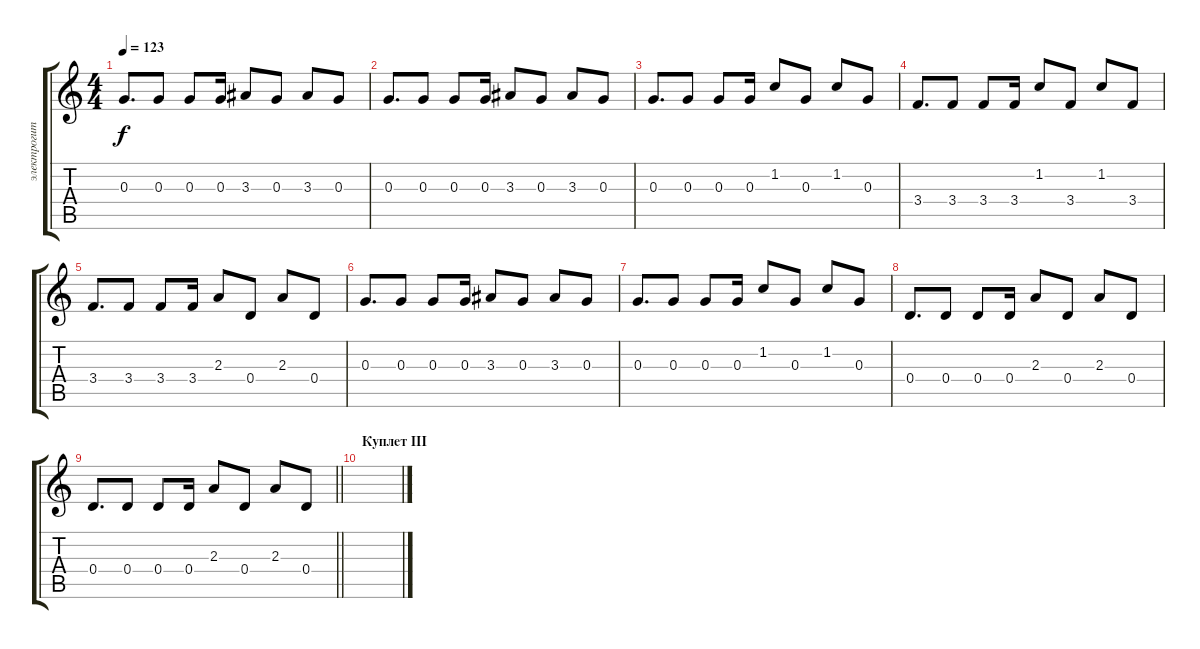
\track ("электрогитара" "электрогит") {instrument electricguitarmuted}
\staff {score tabs}
\tuning (E4 B3 G3 D3 A2 E2) {hide}
\ts (4 4)
\tempo 123
\clef g2
\ks c
0.3.8{d dy f} 0.3.8 0.3.8 0.3.16 3.3.8 0.3.8 3.3.8 0.3.8 |
0.3.8{d} 0.3.8 0.3.8 0.3.16 3.3.8 0.3.8 3.3.8 0.3.8 |
0.3.8{d} 0.3.8 0.3.8 0.3.16 1.2.8 0.3.8 1.2.8 0.3.8 |
3.4.8{d} 3.4.8 3.4.8 3.4.16 1.2.8 3.4.8 1.2.8 3.4.8 |
3.4.8{d} 3.4.8 3.4.8 3.4.16 2.3.8 0.4.8 2.3.8 0.4.8 |
0.3.8{d} 0.3.8 0.3.8 0.3.16 3.3.8 0.3.8 3.3.8 0.3.8 |
0.3.8{d} 0.3.8 0.3.8 0.3.16 1.2.8 0.3.8 1.2.8 0.3.8 |
0.4.8{d} 0.4.8 0.4.8 0.4.16 2.3.8 0.4.8 2.3.8 0.4.8 |
\barLineRight lightlight
0.4.8{d} 0.4.8 0.4.8 0.4.16 2.3.8 0.4.8 2.3.8 0.4.8 |
\section ("" "Куплет III")
